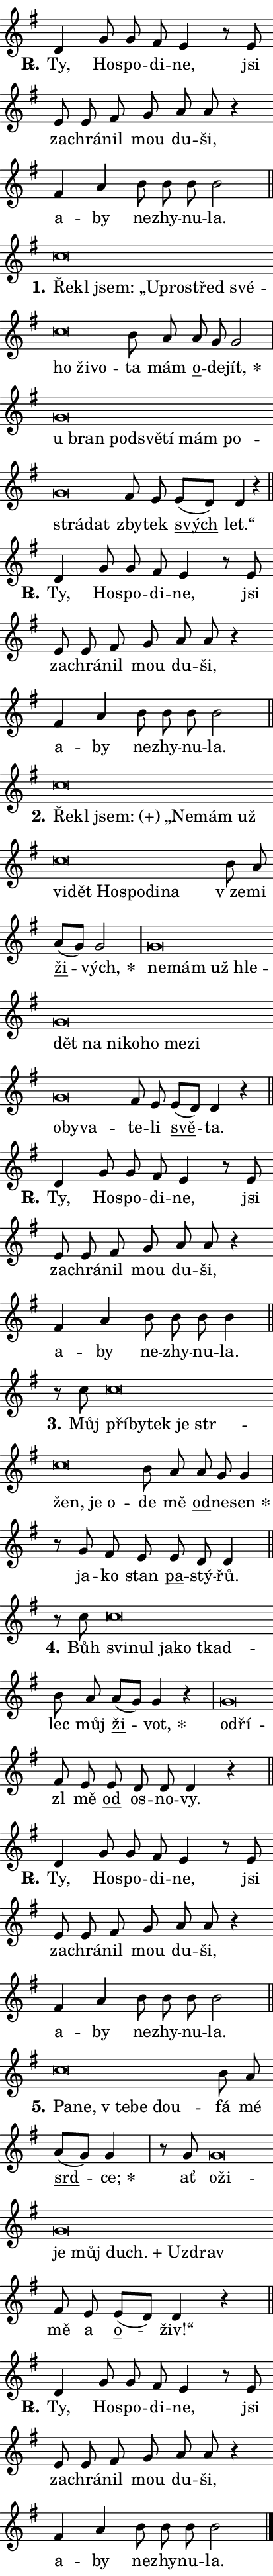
\version "2.22.1"
\header { tagline = "" }
\paper {
  indent = 0\cm
  top-margin = 0\cm
  right-margin = 0\cm
  bottom-margin = 0\cm
  left-margin = 0\cm
  paper-width = 7\cm
  page-breaking = #ly:one-page-breaking
  system-system-spacing.basic-distance = #11
  score-system-spacing.basic-distance = #11
  ragged-last = ##f
}


%% Author: Thomas Morley
%% https://lists.gnu.org/archive/html/lilypond-user/2020-05/msg00002.html
#(define (line-position grob)
"Returns position of @var[grob} in current system:
   @code{'start}, if at first time-step
   @code{'end}, if at last time-step
   @code{'middle} otherwise
"
  (let* ((col (ly:item-get-column grob))
         (ln (ly:grob-object col 'left-neighbor))
         (rn (ly:grob-object col 'right-neighbor))
         (col-to-check-left (if (ly:grob? ln) ln col))
         (col-to-check-right (if (ly:grob? rn) rn col))
         (break-dir-left
           (and
             (ly:grob-property col-to-check-left 'non-musical #f)
             (ly:item-break-dir col-to-check-left)))
         (break-dir-right
           (and
             (ly:grob-property col-to-check-right 'non-musical #f)
             (ly:item-break-dir col-to-check-right))))
        (cond ((eqv? 1 break-dir-left) 'start)
              ((eqv? -1 break-dir-right) 'end)
              (else 'middle))))

#(define (tranparent-at-line-position vctor)
  (lambda (grob)
  "Relying on @code{line-position} select the relevant enry from @var{vctor}.
Used to determine transparency,"
    (case (line-position grob)
      ((end) (not (vector-ref vctor 0)))
      ((middle) (not (vector-ref vctor 1)))
      ((start) (not (vector-ref vctor 2))))))

noteHeadBreakVisibility =
#(define-music-function (break-visibility)(vector?)
"Makes @code{NoteHead}s transparent relying on @var{break-visibility}"
#{
  \override NoteHead.transparent =
    #(tranparent-at-line-position break-visibility)
#})

#(define delete-ledgers-for-transparent-note-heads
  (lambda (grob)
    "Reads whether a @code{NoteHead} is transparent.
If so this @code{NoteHead} is removed from @code{'note-heads} from
@var{grob}, which is supposed to be @code{LedgerLineSpanner}.
As a result ledgers are not printed for this @code{NoteHead}"
    (let* ((nhds-array (ly:grob-object grob 'note-heads))
           (nhds-list
             (if (ly:grob-array? nhds-array)
                 (ly:grob-array->list nhds-array)
                 '()))
           ;; Relies on the transparent-property being done before
           ;; Staff.LedgerLineSpanner.after-line-breaking is executed.
           ;; This is fragile ...
           (to-keep
             (remove
               (lambda (nhd)
                 (ly:grob-property nhd 'transparent #f))
               nhds-list)))
      ;; TODO find a better method to iterate over grob-arrays, similiar
      ;; to filter/remove etc for lists
      ;; For now rebuilt from scratch
      (set! (ly:grob-object grob 'note-heads)  '())
      (for-each
        (lambda (nhd)
          (ly:pointer-group-interface::add-grob grob 'note-heads nhd))
        to-keep))))

hideNotes = {
  \noteHeadBreakVisibility #begin-of-line-visible
}
unHideNotes = {
  \noteHeadBreakVisibility #all-visible
}

% work-around for resetting accidentals
% https://lilypond.org/doc/v2.23/Documentation/notation/displaying-rhythms#unmetered-music
cadenzaMeasure = {
  \cadenzaOff
  \partial 1024 s1024
  \cadenzaOn
}

#(define-markup-command (accent layout props text) (markup?)
  "Underline accented syllable"
  (interpret-markup layout props
    #{\markup \override #'(offset . 4.3) \underline { #text }#}))

responsum = \markup \concat {
  "R" \hspace #-1.05 \path #0.1 #'((moveto 0 0.07) (lineto 0.9 0.8)) \hspace #0.05 "."
}

\layout {
    \context {
        \Staff
        \remove "Time_signature_engraver"
        \override LedgerLineSpanner.after-line-breaking = #delete-ledgers-for-transparent-note-heads
    }
    \context {
        \Voice {
            \override NoteHead.output-attributes = #'((class . "notehead"))
            \override Hairpin.height = #0.55
        }
    }
    \context {
        \Lyrics {
            \override StanzaNumber.output-attributes = #'((class . "stanzanumber"))
            \override LyricSpace.minimum-distance = #0.9
            \override LyricText.font-name = #"TeX Gyre Schola"
            \override LyricText.font-size = 1
            \override StanzaNumber.font-name = #"TeX Gyre Schola Bold"
            \override StanzaNumber.font-size = 1
        }
    }
}

% magnetic-lyrics.ily
%
%   written by
%     Jean Abou Samra <jean@abou-samra.fr>
%     Werner Lemberg <wl@gnu.org>
%
%   adapted by
%     Jiri Hon <jiri.hon@gmail.com>
%
% Version 2022-Apr-15

% https://www.mail-archive.com/lilypond-user@gnu.org/msg149350.html

#(define (Left_hyphen_pointer_engraver context)
   "Collect syllable-hyphen-syllable occurrences in lyrics and store
them in properties.  This engraver only looks to the left.  For
example, if the lyrics input is @code{foo -- bar}, it does the
following.

@itemize @bullet
@item
Set the @code{text} property of the @code{LyricHyphen} grob between
@q{foo} and @q{bar} to @code{foo}.

@item
Set the @code{left-hyphen} property of the @code{LyricText} grob with
text @q{foo} to the @code{LyricHyphen} grob between @q{foo} and
@q{bar}.
@end itemize

Use this auxiliary engraver in combination with the
@code{lyric-@/text::@/apply-@/magnetic-@/offset!} hook."
   (let ((hyphen #f)
         (text #f))
     (make-engraver
      (acknowledgers
       ((lyric-syllable-interface engraver grob source-engraver)
        (set! text grob)))
      (end-acknowledgers
       ((lyric-hyphen-interface engraver grob source-engraver)
        ;(when (not (grob::has-interface grob 'lyric-space-interface))
          (set! hyphen grob)));)
      ((stop-translation-timestep engraver)
       (when (and text hyphen)
         (ly:grob-set-object! text 'left-hyphen hyphen))
       (set! text #f)
       (set! hyphen #f)))))

#(define (lyric-text::apply-magnetic-offset! grob)
   "If the space between two syllables is less than the value in
property @code{LyricText@/.details@/.squash-threshold}, move the right
syllable to the left so that it gets concatenated with the left
syllable.

Use this function as a hook for
@code{LyricText@/.after-@/line-@/breaking} if the
@code{Left_@/hyphen_@/pointer_@/engraver} is active."
   (let ((hyphen (ly:grob-object grob 'left-hyphen #f)))
     (when hyphen
       (let ((left-text (ly:spanner-bound hyphen LEFT)))
         (when (grob::has-interface left-text 'lyric-syllable-interface)
           (let* ((common (ly:grob-common-refpoint grob left-text X))
                  (this-x-ext (ly:grob-extent grob common X))
                  (left-x-ext
                   (begin
                     ;; Trigger magnetism for left-text.
                     (ly:grob-property left-text 'after-line-breaking)
                     (ly:grob-extent left-text common X)))
                  ;; `delta` is the gap width between two syllables.
                  (delta (- (interval-start this-x-ext)
                            (interval-end left-x-ext)))
                  (details (ly:grob-property grob 'details))
                  (threshold (assoc-get 'squash-threshold details 0.2)))
             (when (< delta threshold)
               (let* (;; We have to manipulate the input text so that
                      ;; ligatures crossing syllable boundaries are not
                      ;; disabled.  For languages based on the Latin
                      ;; script this is essentially a beautification.
                      ;; However, for non-Western scripts it can be a
                      ;; necessity.
                      (lt (ly:grob-property left-text 'text))
                      (rt (ly:grob-property grob 'text))
                      (is-space (grob::has-interface hyphen 'lyric-space-interface))
                      (space (if is-space " " ""))
                      (space-markup (grob-interpret-markup grob " "))
                      (space-size (interval-length (ly:stencil-extent space-markup X)))
                      (extra-delta (if is-space space-size 0))
                      ;; Append new syllable.
                      (ltrt-space (if (and (string? lt) (string? rt))
                                (string-append lt space rt)
                                (make-concat-markup (list lt space rt))))
                      ;; Right-align `ltrt` to the right side.
                      (ltrt-space-markup (grob-interpret-markup
                               grob
                               (make-translate-markup
                                (cons (interval-length this-x-ext) 0)
                                (make-right-align-markup ltrt-space)))))
                 (begin
                   ;; Don't print `left-text`.
                   (ly:grob-set-property! left-text 'stencil #f)
                   ;; Set text and stencil (which holds all collected
                   ;; syllables so far) and shift it to the left.
                   (ly:grob-set-property! grob 'text ltrt-space)
                   (ly:grob-set-property! grob 'stencil ltrt-space-markup)
                   (ly:grob-translate-axis! grob (- (- delta extra-delta)) X))))))))))


#(define (lyric-hyphen::displace-bounds-first grob)
   ;; Make very sure this callback isn't triggered too early.
   (let ((left (ly:spanner-bound grob LEFT))
         (right (ly:spanner-bound grob RIGHT)))
     (ly:grob-property left 'after-line-breaking)
     (ly:grob-property right 'after-line-breaking)
     (ly:lyric-hyphen::print grob)))

squashThreshold = #0.4

\layout {
  \context {
    \Lyrics
    \consists #Left_hyphen_pointer_engraver
    \override LyricText.after-line-breaking =
      #lyric-text::apply-magnetic-offset!
    \override LyricHyphen.stencil = #lyric-hyphen::displace-bounds-first
    \override LyricText.details.squash-threshold = \squashThreshold
    \override LyricHyphen.minimum-distance = 0
    \override LyricHyphen.minimum-length = \squashThreshold
  }
}

squash = \override LyricText.details.squash-threshold = 9999
unSquash = \override LyricText.details.squash-threshold = \squashThreshold

left = \override LyricText.self-alignment-X = #LEFT
unLeft = \revert LyricText.self-alignment-X

starOffset = #(lambda (grob) 
                (let ((x_offset (ly:self-alignment-interface::aligned-on-x-parent grob)))
                  (if (= x_offset 0) 0 (+ x_offset 1.2))))

star = #(define-music-function (syllable)(string?)
"Append star separator at the end of a syllable"
#{
  \once \override LyricText.X-offset = #starOffset
  \lyricmode { \markup {
    #syllable
    \override #'((font-name . "TeX Gyre Schola Bold")) \hspace #0.2 \lower #0.65 \larger "*"
  } }
#})

starAccent = #(define-music-function (syllable)(string?)
"Append star separator at the end of a syllable and make accent"
#{
  \once \override LyricText.X-offset = #starOffset
  \lyricmode { \markup {
    \accent #syllable
    \override #'((font-name . "TeX Gyre Schola Bold")) \hspace #0.2 \lower #0.65 \larger "*"
  } }
#})

breath = #(define-music-function (syllable)(string?)
"Append breathing indicator at the end of a syllable"
#{
  \lyricmode { \markup { #syllable "+" } }
#})

optionalBreath = #(define-music-function (syllable)(string?)
"Append optional breathing indicator at the end of a syllable"
#{
  \lyricmode { \markup { #syllable "(+)" } }
#})


\score {
    <<
        \new Voice = "melody" { \cadenzaOn \key g \major \relative { d'4 g8 g fis e4 r8 e8 \bar "" e e \bar "" fis g \bar "" a a r4 \bar "" fis a b8 b b b2 \cadenzaMeasure \bar "||" \break }
\relative { c''\breve*1/16 \hideNotes \breve*1/16 \bar "" \breve*1/16 \bar "" \breve*1/16 \bar "" \breve*1/16 \bar "" \breve*1/16 \bar "" \breve*1/16 \bar "" \breve*1/16 \breve*1/16 \bar "" \unHideNotes b8 a \bar "" a g g2 \cadenzaMeasure \bar "|" g\breve*1/16 \hideNotes \breve*1/16 \bar "" \breve*1/16 \bar "" \breve*1/16 \bar "" \breve*1/16 \bar "" \breve*1/16 \bar "" \breve*1/16 \bar "" \breve*1/16 \breve*1/16 \bar "" \unHideNotes fis8 e \bar "" e[( d)] d4 r \cadenzaMeasure \bar "||" \break }
\relative { d'4 g8 g fis e4 r8 e8 \bar "" e e \bar "" fis g \bar "" a a r4 \bar "" fis a b8 b b b2 \cadenzaMeasure \bar "||" \break }
\relative { c''\breve*1/16 \hideNotes \breve*1/16 \bar "" \breve*1/16 \bar "" \breve*1/16 \bar "" \breve*1/16 \bar "" \breve*1/16 \bar "" \breve*1/16 \bar "" \breve*1/16 \bar "" \breve*1/16 \bar "" \breve*1/16 \bar "" \breve*1/16 \breve*1/16 \bar "" \unHideNotes b8 a \bar "" a[( g)] g2 \cadenzaMeasure \bar "|" g\breve*1/16 \hideNotes \breve*1/16 \bar "" \breve*1/16 \bar "" \breve*1/16 \bar "" \breve*1/16 \bar "" \breve*1/16 \bar "" \breve*1/16 \bar "" \breve*1/16 \bar "" \breve*1/16 \bar "" \breve*1/16 \bar "" \breve*1/16 \bar "" \breve*1/16 \bar "" \breve*1/16 \breve*1/16 \bar "" \unHideNotes fis8 e \bar "" e[( d)] d4 r \cadenzaMeasure \bar "||" \break }
\relative { d'4 g8 g fis e4 r8 e8 \bar "" e e \bar "" fis g \bar "" a a r4 \bar "" fis a b8 b b b4 \cadenzaMeasure \bar "||" \break }
\relative { r8 c''8 c\breve*1/16 \hideNotes \breve*1/16 \bar "" \breve*1/16 \bar "" \breve*1/16 \bar "" \breve*1/16 \bar "" \breve*1/16 \bar "" \breve*1/16 \breve*1/16 \bar "" \unHideNotes b8 a \bar "" a g g4 \cadenzaMeasure \bar "|" r8 g fis8 e \bar "" e d d4 \cadenzaMeasure \bar "||" \break }
\relative { r8 c''8 c\breve*1/16 \hideNotes \breve*1/16 \bar "" \breve*1/16 \bar "" \breve*1/16 \breve*1/16 \bar "" \unHideNotes b8 a \bar "" a[( g)] g4 r \cadenzaMeasure \bar "|" g\breve*1/16 \hideNotes \breve*1/16 \bar "" \unHideNotes fis8 e \bar "" e d d d4 r \cadenzaMeasure \bar "||" \break }
\relative { d'4 g8 g fis e4 r8 e8 \bar "" e e \bar "" fis g \bar "" a a r4 \bar "" fis a b8 b b b2 \cadenzaMeasure \bar "||" \break }
\relative { c''\breve*1/16 \hideNotes \breve*1/16 \bar "" \breve*1/16 \bar "" \breve*1/16 \breve*1/16 \bar "" \unHideNotes b8 a \bar "" a[( g)] g4 \cadenzaMeasure \bar "|" r8 g8 g\breve*1/16 \hideNotes \breve*1/16 \bar "" \breve*1/16 \bar "" \breve*1/16 \bar "" \breve*1/16 \bar "" \breve*1/16 \breve*1/16 \bar "" \unHideNotes fis8 e \bar "" e[( d)] d4 r \cadenzaMeasure \bar "||" \break }
\relative { d'4 g8 g fis e4 r8 e8 \bar "" e e \bar "" fis g \bar "" a a r4 \bar "" fis a b8 b b b2 \cadenzaMeasure \bar "||" \break } \bar "|." }
        \new Lyrics \lyricsto "melody" { \lyricmode { \set stanza = \responsum
Ty, Ho -- spo -- di -- ne, jsi za -- chrá -- nil mou du -- ši, a -- by ne -- zhy -- nu -- la.
\set stanza = "1."
\left Ře -- \squash kl jsem: „Upro -- střed své -- ho ži -- vo -- \unLeft \unSquash ta mám \markup \accent o -- de -- \star jít, \left u \squash bran pod -- svě -- tí mám po -- strá -- dat \unLeft \unSquash zby -- tek \markup \accent svých let.“
\set stanza = \responsum
Ty, Ho -- spo -- di -- ne, jsi za -- chrá -- nil mou du -- ši, a -- by ne -- zhy -- nu -- la.
\set stanza = "2."
\left Ře -- \squash kl \optionalBreath jsem: „Ne -- mám už vi -- dět Ho -- spo -- di -- na \unLeft \unSquash "v ze" -- mi \markup \accent ži -- \star vých, \left ne -- \squash mám už hle -- dět na ni -- ko -- ho me -- zi o -- by -- va -- \unLeft \unSquash te -- li \markup \accent svě -- ta.
\set stanza = \responsum
Ty, Ho -- spo -- di -- ne, jsi za -- chrá -- nil mou du -- ši, a -- by ne -- zhy -- nu -- la.
\set stanza = "3."
Můj \left pří -- \squash by -- tek je str -- žen, je o -- \unLeft \unSquash de mě \markup \accent od -- ne -- \star sen ja -- ko stan \markup \accent pa -- stý -- řů.
\set stanza = "4."
Bůh \left svi -- \squash nul ja -- ko tkad -- \unLeft \unSquash lec můj \markup \accent ži -- \star vot, \left od -- \squash ří -- \unLeft \unSquash zl mě \markup \accent od os -- no -- vy.
\set stanza = \responsum
Ty, Ho -- spo -- di -- ne, jsi za -- chrá -- nil mou du -- ši, a -- by ne -- zhy -- nu -- la.
\set stanza = "5."
\left Pa -- \squash ne, "v te" -- be dou -- \unLeft \unSquash fá mé \markup \accent srd -- \star ce; ať \left o -- \squash ži -- je můj \breath "duch." Uz -- drav \unLeft \unSquash mě a \markup \accent o -- živ!“
\set stanza = \responsum
Ty, Ho -- spo -- di -- ne, jsi za -- chrá -- nil mou du -- ši, a -- by ne -- zhy -- nu -- la. } }
    >>
    \layout {}
}
